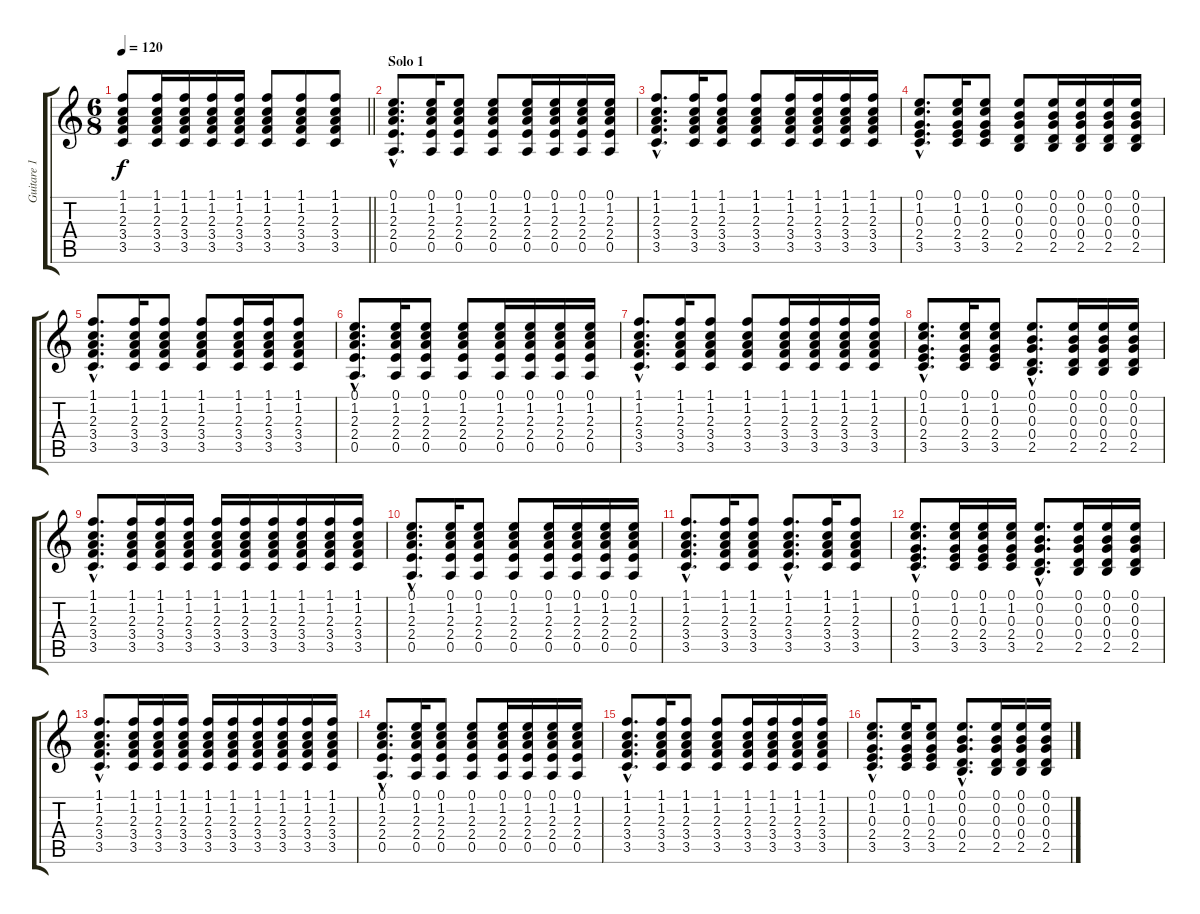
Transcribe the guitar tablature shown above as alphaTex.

\track ("Guitare 1" "Guitare 1") {instrument acousticguitarsteel}
\staff {score tabs}
\tuning (E4 B3 G3 D3 A2 E2) {hide}
\ts (6 8)
\tempo 120
\clef g2
\barLineRight lightlight
\ks c
(1.1 1.2 2.3 3.4 3.5).8{dy f} (1.1 1.2 2.3 3.4 3.5).16 (1.1 1.2 2.3 3.4 3.5).16 (1.1 1.2 2.3 3.4 3.5).16 (1.1 1.2 2.3 3.4 3.5).16 (1.1 1.2 2.3 3.4 3.5).8 (1.1 1.2 2.3 3.4 3.5).8 (1.1 1.2 2.3 3.4 3.5).8 |
\section ("" "Solo 1")
(0.1{hac} 1.2{hac} 2.3{hac} 2.4{hac} 0.5{hac}).8{d} (0.1 1.2 2.3 2.4 0.5).16 (0.1 1.2 2.3 2.4 0.5).8 (0.1 1.2 2.3 2.4 0.5).8 (0.1 1.2 2.3 2.4 0.5).16 (0.1 1.2 2.3 2.4 0.5).16 (0.1 1.2 2.3 2.4 0.5).16 (0.1 1.2 2.3 2.4 0.5).16 |
(1.1{hac} 1.2{hac} 2.3{hac} 3.4{hac} 3.5{hac}).8{d} (1.1 1.2 2.3 3.4 3.5).16 (1.1 1.2 2.3 3.4 3.5).8 (1.1 1.2 2.3 3.4 3.5).8 (1.1 1.2 2.3 3.4 3.5).16 (1.1 1.2 2.3 3.4 3.5).16 (1.1 1.2 2.3 3.4 3.5).16 (1.1 1.2 2.3 3.4 3.5).16 |
(0.1{hac} 1.2{hac} 0.3{hac} 2.4{hac} 3.5{hac}).8{d} (0.1 1.2 0.3 2.4 3.5).16 (0.1 1.2 0.3 2.4 3.5).8 (0.1 0.2 0.3 0.4 2.5).8 (0.1 0.2 0.3 0.4 2.5).16 (0.1 0.2 0.3 0.4 2.5).16 (0.1 0.2 0.3 0.4 2.5).16 (0.1 0.2 0.3 0.4 2.5).16 |
(1.1{hac} 1.2{hac} 2.3{hac} 3.4{hac} 3.5{hac}).8{d} (1.1 1.2 2.3 3.4 3.5).16 (1.1 1.2 2.3 3.4 3.5).8 (1.1 1.2 2.3 3.4 3.5).8 (1.1 1.2 2.3 3.4 3.5).16 (1.1 1.2 2.3 3.4 3.5).16 (1.1 1.2 2.3 3.4 3.5).8 |
(0.1{hac} 1.2{hac} 2.3{hac} 2.4{hac} 0.5{hac}).8{d} (0.1 1.2 2.3 2.4 0.5).16 (0.1 1.2 2.3 2.4 0.5).8 (0.1 1.2 2.3 2.4 0.5).8 (0.1 1.2 2.3 2.4 0.5).16 (0.1 1.2 2.3 2.4 0.5).16 (0.1 1.2 2.3 2.4 0.5).16 (0.1 1.2 2.3 2.4 0.5).16 |
(1.1{hac} 1.2{hac} 2.3{hac} 3.4{hac} 3.5{hac}).8{d} (1.1 1.2 2.3 3.4 3.5).16 (1.1 1.2 2.3 3.4 3.5).8 (1.1 1.2 2.3 3.4 3.5).8 (1.1 1.2 2.3 3.4 3.5).16 (1.1 1.2 2.3 3.4 3.5).16 (1.1 1.2 2.3 3.4 3.5).16 (1.1 1.2 2.3 3.4 3.5).16 |
(0.1{hac} 1.2{hac} 0.3{hac} 2.4{hac} 3.5{hac}).8{d} (0.1 1.2 0.3 2.4 3.5).16 (0.1 1.2 0.3 2.4 3.5).8 (0.1{hac} 0.2{hac} 0.3{hac} 0.4{hac} 2.5{hac}).8{d} (0.1 0.2 0.3 0.4 2.5).16 (0.1 0.2 0.3 0.4 2.5).16 (0.1 0.2 0.3 0.4 2.5).16 |
(1.1{hac} 1.2{hac} 2.3{hac} 3.4{hac} 3.5{hac}).8{d} (1.1 1.2 2.3 3.4 3.5).16 (1.1 1.2 2.3 3.4 3.5).16 (1.1 1.2 2.3 3.4 3.5).16 (1.1 1.2 2.3 3.4 3.5).16 (1.1 1.2 2.3 3.4 3.5).16 (1.1 1.2 2.3 3.4 3.5).16 (1.1 1.2 2.3 3.4 3.5).16 (1.1 1.2 2.3 3.4 3.5).16 (1.1 1.2 2.3 3.4 3.5).16 |
(0.1{hac} 1.2{hac} 2.3{hac} 2.4{hac} 0.5{hac}).8{d} (0.1 1.2 2.3 2.4 0.5).16 (0.1 1.2 2.3 2.4 0.5).8 (0.1 1.2 2.3 2.4 0.5).8 (0.1 1.2 2.3 2.4 0.5).16 (0.1 1.2 2.3 2.4 0.5).16 (0.1 1.2 2.3 2.4 0.5).16 (0.1 1.2 2.3 2.4 0.5).16 |
(1.1{hac} 1.2{hac} 2.3{hac} 3.4{hac} 3.5{hac}).8{d} (1.1 1.2 2.3 3.4 3.5).16 (1.1 1.2 2.3 3.4 3.5).8 (1.1{hac} 1.2{hac} 2.3{hac} 3.4{hac} 3.5{hac}).8{d} (1.1 1.2 2.3 3.4 3.5).16 (1.1 1.2 2.3 3.4 3.5).8 |
(0.1{hac} 1.2{hac} 0.3{hac} 2.4{hac} 3.5{hac}).8{d} (0.1 1.2 0.3 2.4 3.5).16 (0.1 1.2 0.3 2.4 3.5).16 (0.1 1.2 0.3 2.4 3.5).16 (0.1{hac} 0.2{hac} 0.3{hac} 0.4{hac} 2.5{hac}).8{d} (0.1 0.2 0.3 0.4 2.5).16 (0.1 0.2 0.3 0.4 2.5).16 (0.1 0.2 0.3 0.4 2.5).16 |
(1.1{hac} 1.2{hac} 2.3{hac} 3.4{hac} 3.5{hac}).8{d} (1.1 1.2 2.3 3.4 3.5).16 (1.1 1.2 2.3 3.4 3.5).16 (1.1 1.2 2.3 3.4 3.5).16 (1.1 1.2 2.3 3.4 3.5).16 (1.1 1.2 2.3 3.4 3.5).16 (1.1 1.2 2.3 3.4 3.5).16 (1.1 1.2 2.3 3.4 3.5).16 (1.1 1.2 2.3 3.4 3.5).16 (1.1 1.2 2.3 3.4 3.5).16 |
(0.1{hac} 1.2{hac} 2.3{hac} 2.4{hac} 0.5{hac}).8{d} (0.1 1.2 2.3 2.4 0.5).16 (0.1 1.2 2.3 2.4 0.5).8 (0.1 1.2 2.3 2.4 0.5).8 (0.1 1.2 2.3 2.4 0.5).16 (0.1 1.2 2.3 2.4 0.5).16 (0.1 1.2 2.3 2.4 0.5).16 (0.1 1.2 2.3 2.4 0.5).16 |
(1.1{hac} 1.2{hac} 2.3{hac} 3.4{hac} 3.5{hac}).8{d} (1.1 1.2 2.3 3.4 3.5).16 (1.1 1.2 2.3 3.4 3.5).8 (1.1 1.2 2.3 3.4 3.5).8 (1.1 1.2 2.3 3.4 3.5).16 (1.1 1.2 2.3 3.4 3.5).16 (1.1 1.2 2.3 3.4 3.5).16 (1.1 1.2 2.3 3.4 3.5).16 |
(0.1{hac} 1.2{hac} 0.3{hac} 2.4{hac} 3.5{hac}).8{d} (0.1 1.2 0.3 2.4 3.5).16 (0.1 1.2 0.3 2.4 3.5).8 (0.1{hac} 0.2{hac} 0.3{hac} 0.4{hac} 2.5{hac}).8{d} (0.1 0.2 0.3 0.4 2.5).16 (0.1 0.2 0.3 0.4 2.5).16 (0.1 0.2 0.3 0.4 2.5).16
